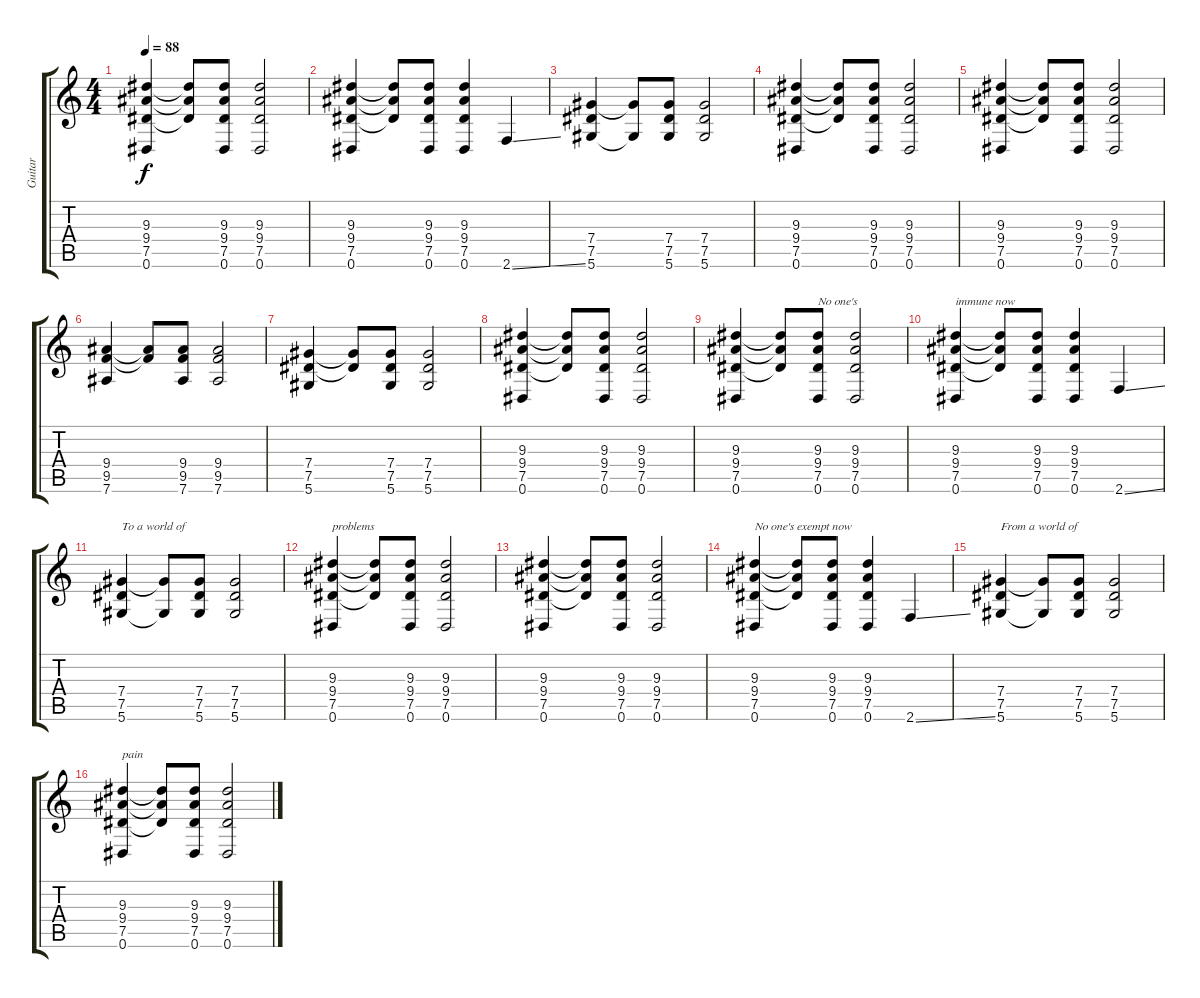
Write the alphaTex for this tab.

\track ("Guitar" "Guitar") {instrument distortionguitar}
\staff {score tabs}
\tuning (Eb4 Bb3 Gb3 Db3 Ab2 Eb2) {hide}
\ts (4 4)
\tempo 88
\clef g2
\ks c
(9.3 9.4 7.5 0.6).4{dy f} (9.3{t} 9.4{t} 7.5{t}).8 (9.3 9.4 7.5 0.6).8 (9.3 9.4 7.5 0.6).2 |
(9.3 9.4 7.5 0.6).4{volume 7} (9.3{t} 9.4{t} 7.5{t}).8 (9.3 9.4 7.5 0.6).8 (9.3 9.4 7.5 0.6).4 2.6{ss}.4 |
(7.4 7.5 5.6).4 (7.4{t} 5.6{t}).8 (7.4 7.5 5.6).8 (7.4 7.5 5.6).2 |
(9.3 9.4 7.5 0.6).4 (9.3{t} 9.4{t} 7.5{t}).8 (9.3 9.4 7.5 0.6).8 (9.3 9.4 7.5 0.6).2 |
(9.3 9.4 7.5 0.6).4 (9.3{t} 9.4{t} 7.5{t}).8 (9.3 9.4 7.5 0.6).8 (9.3 9.4 7.5 0.6).2 |
(9.4 9.5 7.6).4 (9.4{t} 9.5{t}).8 (9.4 9.5 7.6).8 (9.4 9.5 7.6).2 |
(7.4 7.5 5.6).4 (7.4{t} 7.5{t}).8 (7.4 7.5 5.6).8 (7.4 7.5 5.6).2 |
(9.3 9.4 7.5 0.6).4 (9.3{t} 9.4{t} 7.5{t}).8 (9.3 9.4 7.5 0.6).8 (9.3 9.4 7.5 0.6).2 |
(9.3 9.4 7.5 0.6).4 (9.3{t} 9.4{t} 7.5{t}).8 (9.3 9.4 7.5 0.6).8{txt "No one's"} (9.3 9.4 7.5 0.6).2 |
(9.3 9.4 7.5 0.6).4{txt "immune now"} (9.3{t} 9.4{t} 7.5{t}).8 (9.3 9.4 7.5 0.6).8 (9.3 9.4 7.5 0.6).4 2.6{ss}.4 |
(7.4 7.5 5.6).4{txt "To a world of"} (7.4{t} 5.6{t}).8 (7.4 7.5 5.6).8 (7.4 7.5 5.6).2 |
(9.3 9.4 7.5 0.6).4{txt "problems"} (9.3{t} 9.4{t} 7.5{t}).8 (9.3 9.4 7.5 0.6).8 (9.3 9.4 7.5 0.6).2 |
(9.3 9.4 7.5 0.6).4 (9.3{t} 9.4{t} 7.5{t}).8 (9.3 9.4 7.5 0.6).8 (9.3 9.4 7.5 0.6).2 |
(9.3 9.4 7.5 0.6).4{txt "No one's exempt now"} (9.3{t} 9.4{t} 7.5{t}).8 (9.3 9.4 7.5 0.6).8 (9.3 9.4 7.5 0.6).4 2.6{ss}.4 |
(7.4 7.5 5.6).4{txt "From a world of"} (7.4{t} 5.6{t}).8 (7.4 7.5 5.6).8 (7.4 7.5 5.6).2 |
(9.3 9.4 7.5 0.6).4{txt "pain"} (9.3{t} 9.4{t} 7.5{t}).8 (9.3 9.4 7.5 0.6).8 (9.3 9.4 7.5 0.6).2
